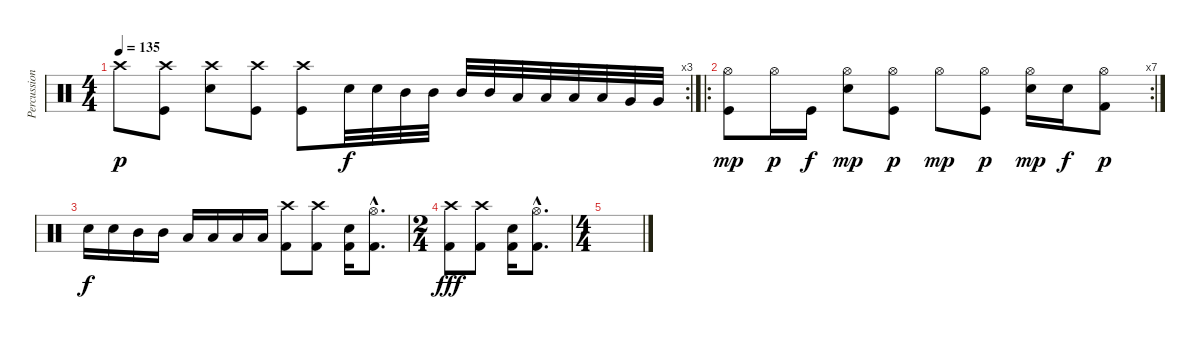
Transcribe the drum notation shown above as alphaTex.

\track ("Percussions" "Percussion") {instrument percussion}
\staff {score}
\articulation defaults
\rc 3
\ts (4 4)
\tempo 135
\clef neutral
\ks c "Crash high (hit)".8{dy p}
("Crash high (hit)" "Kick (hit)").8 ("Crash high (hit)" "Snare (hit) 2").8 ("Crash high (hit)" "Kick (hit)").8 ("Crash high (hit)" "Kick (hit)").8 "Snare (hit) 2".32{dy f} "Snare (hit) 2".32 "Mid Tom (hit)".32 "Mid Tom (hit)".32 "Mid Tom (hit)".32 "Mid Tom (hit)".32 "Low Tom (hit)".32 "Low Tom (hit)".32 "Low Tom (hit)".32 "Low Tom (hit)".32 "Very Low Tom (hit)".32 "Very Low Tom (hit)".32 |
\ro
\rc 7
("Hi-Hat (open)" "Kick (hit)").8{dy mp} "Hi-Hat (open)".16{dy p} "Kick (hit)".16{dy f} ("Hi-Hat (open)" "Snare (hit) 2").8{dy mp} ("Hi-Hat (open)" "Kick (hit)").8{dy p} "Hi-Hat (open)".8{dy mp} ("Hi-Hat (open)" "Kick (hit)").8{dy p} ("Hi-Hat (open)" "Snare (hit) 2").16{dy mp} "Snare (hit) 2".16{dy f} ("Hi-Hat (open)" "Kick (hit) 2").8{dy p} |
"Snare (hit) 2".16{dy f} "Snare (hit) 2".16 "Mid Tom (hit)".16 "Mid Tom (hit)".16 "Low Tom (hit)".16 "Low Tom (hit)".16 "Low Tom (hit)".16 "Low Tom (hit)".16 ("Crash high (hit)" "Kick (hit) 2").8 ("Crash high (hit)" "Kick (hit) 2").8 ("Snare (hit) 2" "Kick (hit) 2").16 ("Hi-Hat (open)"{hac} "Kick (hit) 2"{hac}).8{d} |
\ts (2 4)
("Crash high (hit)" "Kick (hit) 2").8{dy fff} ("Crash high (hit)" "Kick (hit) 2").8 ("Snare (hit) 2" "Kick (hit) 2").16 ("Hi-Hat (open)"{hac} "Kick (hit) 2"{hac}).8{d} |
\ts (4 4)
